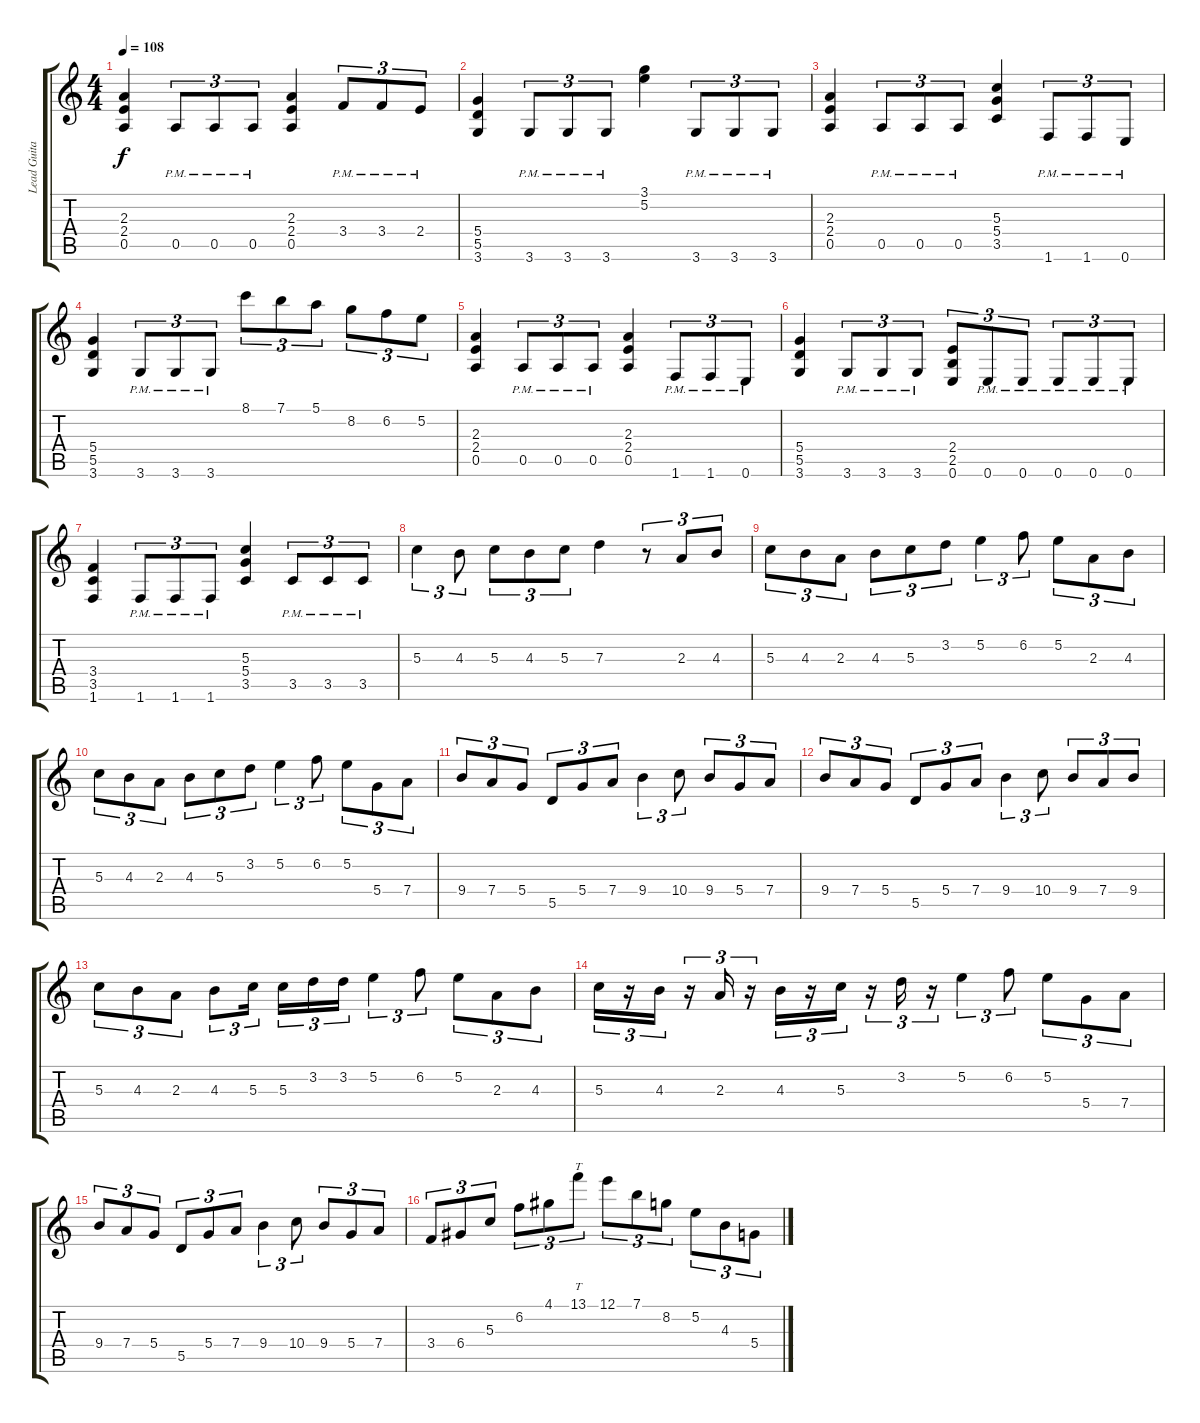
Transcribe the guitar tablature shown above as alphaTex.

\track ("Lead Guitar" "Lead Guita") {instrument distortionguitar}
\staff {score tabs}
\tuning (E4 B3 G3 D3 A2 E2) {hide}
\ts (4 4)
\tempo 108
\clef g2
\ks c
(2.3 2.4 0.5).4{dy f instrument distortionguitar} 0.5{pm}.8{tu (3 2)} 0.5{pm}.8{tu (3 2)} 0.5{pm}.8{tu (3 2)} (2.3 2.4 0.5).4 3.4{pm}.8{tu (3 2)} 3.4{pm}.8{tu (3 2)} 2.4{pm}.8{tu (3 2)} |
(5.4 5.5 3.6).4 3.6{pm}.8{tu (3 2)} 3.6{pm}.8{tu (3 2)} 3.6{pm}.8{tu (3 2)} (3.1 5.2).4 3.6{pm}.8{tu (3 2)} 3.6{pm}.8{tu (3 2)} 3.6{pm}.8{tu (3 2)} |
(2.3 2.4 0.5).4 0.5{pm}.8{tu (3 2)} 0.5{pm}.8{tu (3 2)} 0.5{pm}.8{tu (3 2)} (5.3 5.4 3.5).4 1.6{pm}.8{tu (3 2)} 1.6{pm}.8{tu (3 2)} 0.6{pm}.8{tu (3 2)} |
(5.4 5.5 3.6).4 3.6{pm}.8{tu (3 2)} 3.6{pm}.8{tu (3 2)} 3.6{pm}.8{tu (3 2)} 8.1.8{tu (3 2)} 7.1.8{tu (3 2)} 5.1.8{tu (3 2)} 8.2.8{tu (3 2)} 6.2.8{tu (3 2)} 5.2.8{tu (3 2)} |
(2.3 2.4 0.5).4 0.5{pm}.8{tu (3 2)} 0.5{pm}.8{tu (3 2)} 0.5{pm}.8{tu (3 2)} (2.3 2.4 0.5).4 1.6{pm}.8{tu (3 2)} 1.6{pm}.8{tu (3 2)} 0.6{pm}.8{tu (3 2)} |
(5.4 5.5 3.6).4 3.6{pm}.8{tu (3 2)} 3.6{pm}.8{tu (3 2)} 3.6{pm}.8{tu (3 2)} (2.4 2.5 0.6).8{tu (3 2)} 0.6{pm}.8{tu (3 2)} 0.6{pm}.8{tu (3 2)} 0.6{pm}.8{tu (3 2)} 0.6{pm}.8{tu (3 2)} 0.6{pm}.8{tu (3 2)} |
(3.4 3.5 1.6).4 1.6{pm}.8{tu (3 2)} 1.6{pm}.8{tu (3 2)} 1.6{pm}.8{tu (3 2)} (5.3 5.4 3.5).4 3.5{pm}.8{tu (3 2)} 3.5{pm}.8{tu (3 2)} 3.5{pm}.8{tu (3 2)} |
5.3.4{tu (3 2)} 4.3.8{tu (3 2)} 5.3.8{tu (3 2)} 4.3.8{tu (3 2)} 5.3.8{tu (3 2)} 7.3.4 r.8{tu (3 2)} 2.3.8{tu (3 2)} 4.3.8{tu (3 2)} |
5.3.8{tu (3 2)} 4.3.8{tu (3 2)} 2.3.8{tu (3 2)} 4.3.8{tu (3 2)} 5.3.8{tu (3 2)} 3.2.8{tu (3 2)} 5.2.4{tu (3 2)} 6.2.8{tu (3 2)} 5.2.8{tu (3 2)} 2.3.8{tu (3 2)} 4.3.8{tu (3 2)} |
5.3.8{tu (3 2)} 4.3.8{tu (3 2)} 2.3.8{tu (3 2)} 4.3.8{tu (3 2)} 5.3.8{tu (3 2)} 3.2.8{tu (3 2)} 5.2.4{tu (3 2)} 6.2.8{tu (3 2)} 5.2.8{tu (3 2)} 5.4.8{tu (3 2)} 7.4.8{tu (3 2)} |
9.4.8{tu (3 2)} 7.4.8{tu (3 2)} 5.4.8{tu (3 2)} 5.5.8{tu (3 2)} 5.4.8{tu (3 2)} 7.4.8{tu (3 2)} 9.4.4{tu (3 2)} 10.4.8{tu (3 2)} 9.4.8{tu (3 2)} 5.4.8{tu (3 2)} 7.4.8{tu (3 2)} |
9.4.8{tu (3 2)} 7.4.8{tu (3 2)} 5.4.8{tu (3 2)} 5.5.8{tu (3 2)} 5.4.8{tu (3 2)} 7.4.8{tu (3 2)} 9.4.4{tu (3 2)} 10.4.8{tu (3 2)} 9.4.8{tu (3 2)} 7.4.8{tu (3 2)} 9.4.8{tu (3 2)} |
5.3.8{tu (3 2)} 4.3.8{tu (3 2)} 2.3.8{tu (3 2)} 4.3.8{tu (3 2)} 5.3.16{tu (3 2) beam splitsecondary} 5.3.16{tu (3 2)} 3.2.16{tu (3 2)} 3.2.16{tu (3 2)} 5.2.4{tu (3 2)} 6.2.8{tu (3 2)} 5.2.8{tu (3 2)} 2.3.8{tu (3 2)} 4.3.8{tu (3 2)} |
5.3.16{tu (3 2)} r.16{tu (3 2)} 4.3.16{tu (3 2)} r.16{tu (3 2)} 2.3.16{tu (3 2)} r.16{tu (3 2)} 4.3.16{tu (3 2)} r.16{tu (3 2)} 5.3.16{tu (3 2)} r.16{tu (3 2)} 3.2.16{tu (3 2)} r.16{tu (3 2)} 5.2.4{tu (3 2)} 6.2.8{tu (3 2)} 5.2.8{tu (3 2)} 5.4.8{tu (3 2)} 7.4.8{tu (3 2)} |
9.4.8{tu (3 2)} 7.4.8{tu (3 2)} 5.4.8{tu (3 2)} 5.5.8{tu (3 2)} 5.4.8{tu (3 2)} 7.4.8{tu (3 2)} 9.4.4{tu (3 2)} 10.4.8{tu (3 2)} 9.4.8{tu (3 2)} 5.4.8{tu (3 2)} 7.4.8{tu (3 2)} |
3.4.8{tu (3 2)} 6.4.8{tu (3 2)} 5.3.8{tu (3 2)} 6.2.8{tu (3 2)} 4.1.8{tu (3 2)} 13.1.8{tt tu (3 2)} 12.1.8{tu (3 2)} 7.1.8{tu (3 2)} 8.2.8{tu (3 2)} 5.2.8{tu (3 2)} 4.3.8{tu (3 2)} 5.4.8{tu (3 2)}
